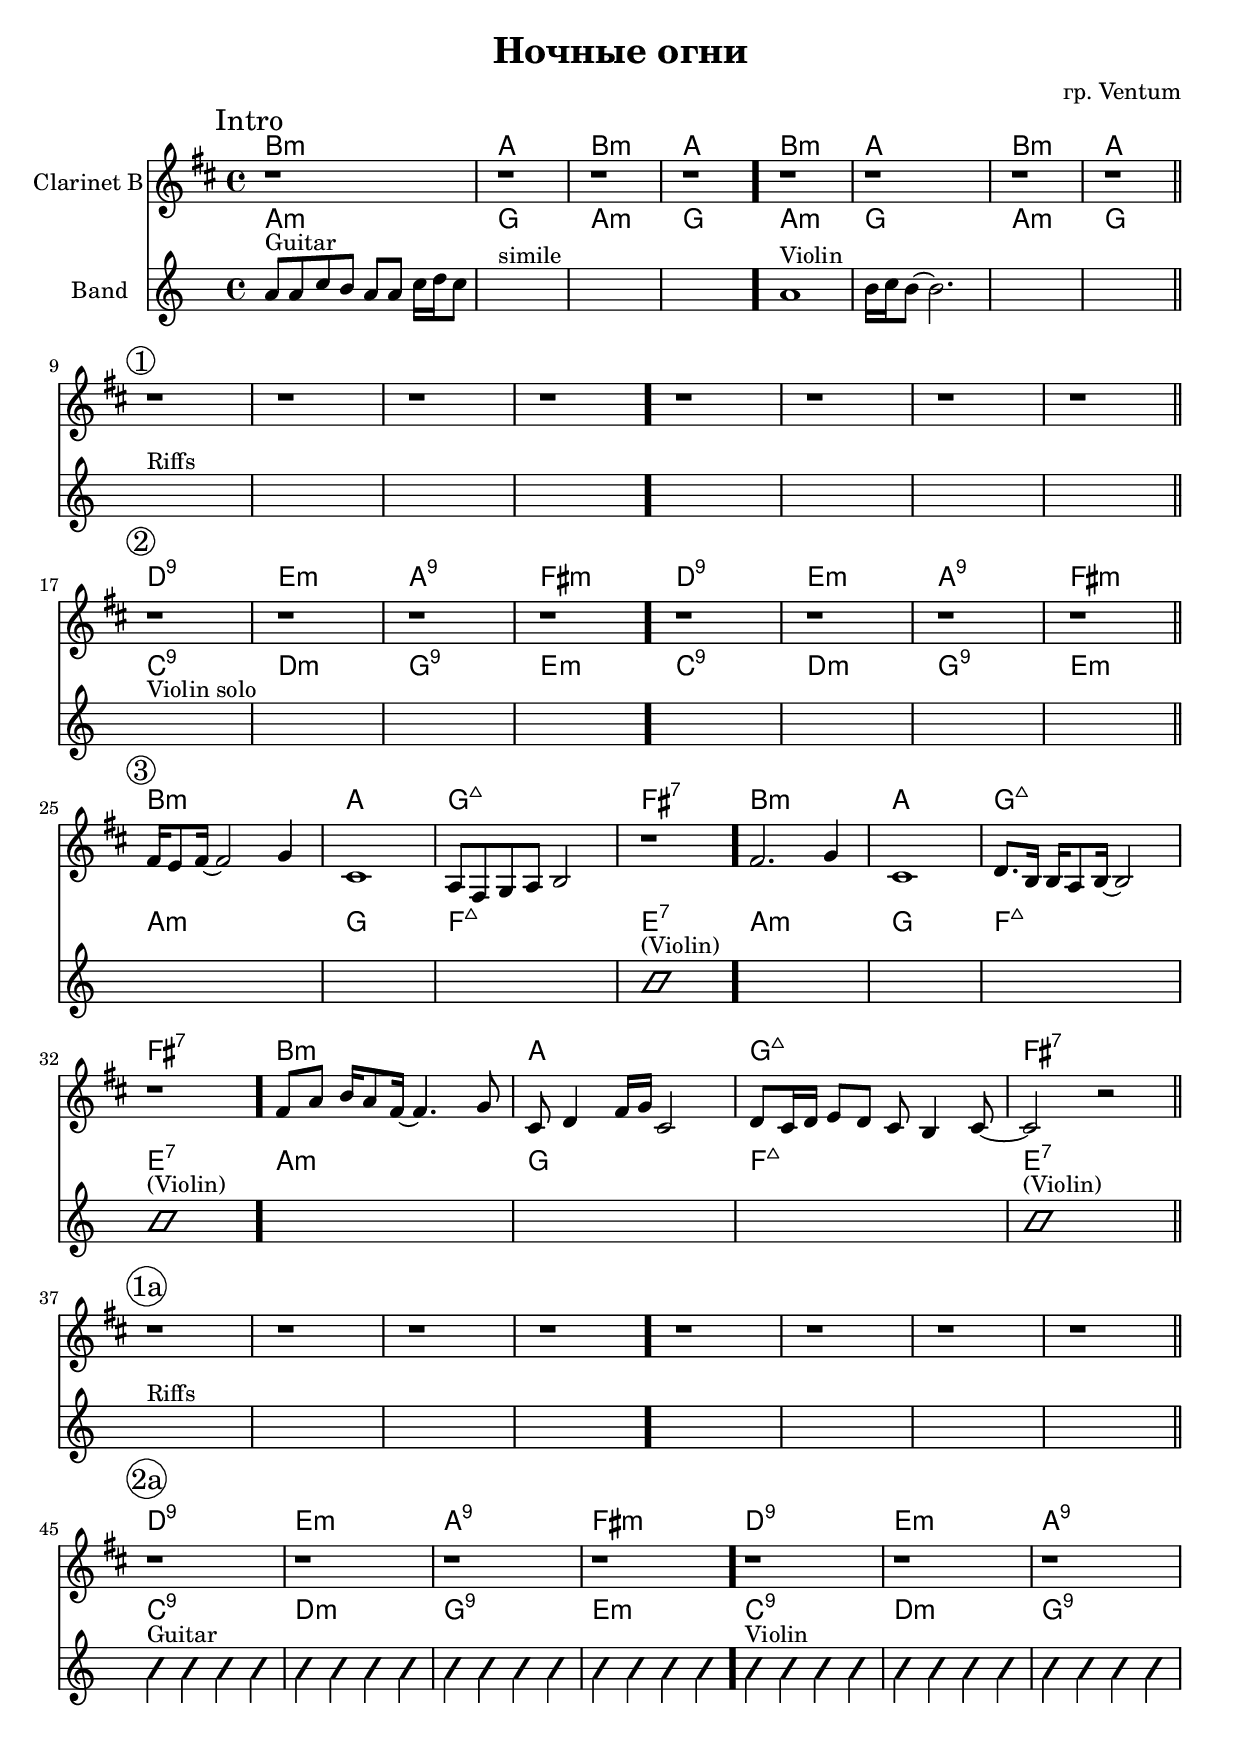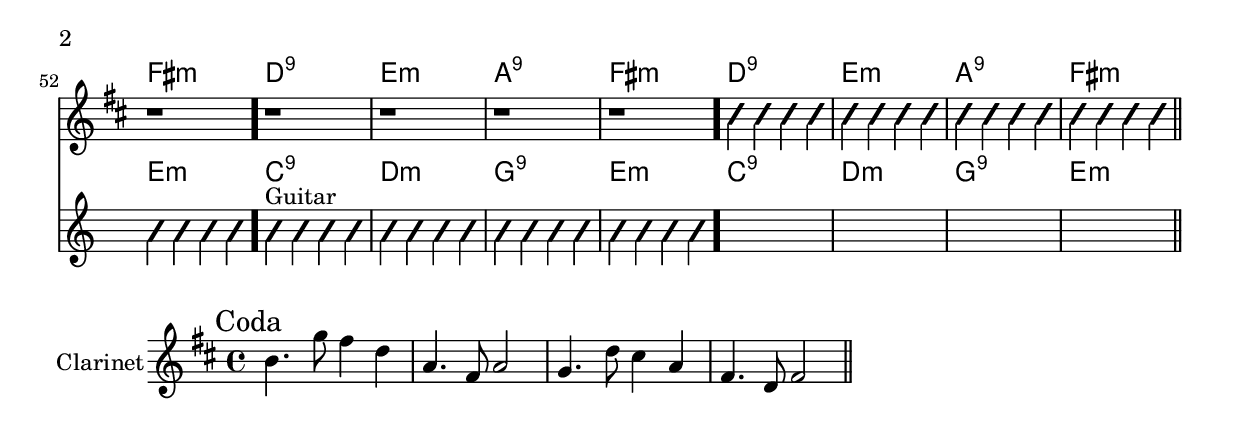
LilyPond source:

\version "2.18.2"

\header {
  title = "Ночные огни"
  composer = "гр. Ventum"
}

%{
  2017-10-11 ZOOM0006.MP3
00:08 Intro 4m
00:22      Violin Solo 4m
00:36 (1) Riffs 8m
00:58 (2) violin theme 8m
01:20 (3) Clarinet solo /Ride  3 раза - clarinet /концовка violin
02:08 (1a) Riffs 8m 
02:30 (2a) Clarinet  (Gtr/Vln/Gtr/Clr) -> Clarinet solo


.... (4) Clean Gtr
02:52 End	


  2017-10-18 25_full.MP3
00:02 Intro 4m , Vln 4M
00:29 (1) Riffs 8m
00:52 (2) Violin theme 8m
01:16 (3) Clarinet solo /Ride Violin replays x3
02:02 (1a) Riffs 8m
02:49 "Theme A": Clean gtr solo /hi-hat  
03:52 Drums break
04:07 trash riffs
05:01 "Theme A": Clean gtr solo /Coda


%}

He = \chordmode {s1 s1 s1 s1 }

Hi = \chordmode {a1:m | g }
Ha = \chordmode {
   c1:9 | d1:m | g:9 | e:m |
}

Hb = \chordmode {
  a1:m | g | f:maj | e:7 |
}

HIntro = \chordmode { 
  % R1*8 
  \Hi \Hi \Hi \Hi 
}
Intro = {
  \mark Intro
  % R1*8 
  r1 r1 r1 r1 
  r1 r1 r1 r1
  \bar "||"
}
IntroBand = {
  % R1*8
  \relative c''{a8^"Guitar" a c b a a c16 d c8 | }
  % s1 
  s1^simile s1 s1 \bar "."
  \relative c''{a1^Violin | b16 c b8~b2. |}
  % s1 s1 
  s1 s1 
}

HI = { % R1*8
  s1 s1 s1 s1
  s1 s1 s1 s1
}
PI = {
  \mark \markup{\circle {1}} 
  % R1*8
  r1 r1 r1 r1 \bar "."
  r1 r1 r1 r1
  \bar "||"
  
}
PIBand = {
  % R1*8^"Riffs"
  s1^"Riffs" s1 s1 s1
  s1 s1 s1 s1
  \bar "||"
  
}
PIa = {
  \mark \markup{\circle {"1a"}} 
  r1 r1 r1 r1 \bar "."
  r1 r1 r1 r1
  \bar "||"
  
}

HII = {\Ha \Ha }
PII = {
  \mark \markup{\circle {2}} 
  r1 r1 r1 r1 \bar "."
  r1 r1 r1 r1
  \bar "||"
  
}
PIIBand = {
  s1^"Violin solo" s1 s1 s1
  s1 s1 s1 s1
  \bar "||"
  
}
HIII = {\Hb \Hb \Hb }
PIII = {
  \mark \markup{\circle {3}} 
  \relative c'{
    % e2.^"Clarinet solo" f8. e16 | b1 | c1 | r1 \bar "."
    e16 d8 e16~e2 f4 | b,1 | g8 e f g a2 | r1 | \bar "."
    % e4 c a c | f8 d b gis  f gis b d | e4 c a c | r1 |
  }
  \relative c'{e2. f4 | b,1 | c8. a16 a g8 a16~a2 | r1 \bar "."}
  \relative c'{
    e8 g a16 g8 e16~e4. f8 | b,8 c4 e16 f b,2  | 
    % s4. f16 g a g f8 e f16 g | e2 r 
    c8 b16 c d8 c b a4 b8~ | b2 r
    \bar "||"
  }
}
PIIIBand = { 
  s1 | s1 | s1 | \improvisationOn  b'1^"(Violin)" \improvisationOff \bar "."
  s1 | s1 | s1 | \improvisationOn  b'1^"(Violin)" \improvisationOff \bar "."
  s1 | s1 | s1 | \improvisationOn  b'1^"(Violin)" \improvisationOff \bar "||"
}
HIIa = {\HII \HII}
PIIa = {
  \mark \markup{\circle{"2a"}}
   r1 r1 r1 r1 \bar "."
   r1 r1 r1 r1 \bar "."
   r1 r1 r1 r1 \bar "."
   \improvisationOn
   b'4 b'4 b'4 b'4 |
   b'4 b'4 b'4 b'4 |
   b'4 b'4 b'4 b'4 |
   b'4 b'4 b'4 b'4 |
   \improvisationOff
   \bar "||"
}
PIIaBand = {
  \mark \markup{\circle{"2a"}}
   \improvisationOn
   b'4^Guitar b'4 b'4 b'4 | 
   b'4 b'4 b'4 b'4 | 
   b'4 b'4 b'4 b'4 | 
   b'4 b'4 b'4 b'4 | 
   
   b'4^Violin b'4 b'4 b'4 | 
   b'4 b'4 b'4 b'4 | 
   b'4 b'4 b'4 b'4 | 
   b'4 b'4 b'4 b'4 | 
   
   b'4^Guitar b'4 b'4 b'4 | 
   b'4 b'4 b'4 b'4 | 
   b'4 b'4 b'4 b'4 | 
   b'4 b'4 b'4 b'4 | 
   
   \improvisationOff
   s1 s1 s1 s1 \bar "||"
}

HMain = {
    \HIntro
    \HI
    \HII
    \HIII
    \HI
    \HIIa
}

<<
  \compressFullBarRests
  \new ChordNames{\transpose bes c'{
    \HMain
  }}
  \new Staff{\transpose bes c'{
    \clef treble 
    \time 4/4
    \key a \minor
    \set Staff.instrumentName = "Clarinet B"
    \Intro \break
    \PI \break
    \PII \break
    \PIII \break
    \PIa
    \break
    \PIIa
  }}
  \new ChordNames{
    \HMain
  }
  \new Staff{
    \clef treble 
    \time 4/4
    \key a \minor
    \set Staff.instrumentName = "Band"
    \IntroBand
    \PIBand
    \PIIBand
    \PIIIBand
    \PIBand
    \break
    \PIIaBand
  }
>>

<<
	\new Staff{
		\clef treble
		\time 4/4
		\set Staff.instrumentName = "Clarinet"
		\key d \major
		\mark "Coda"
		\relative c''{
			b4. g'8 fis4 d | a4. fis8 a2 | g4. d'8 cis4 a | fis4. d8 fis2 \bar "||"
		}
	}
>>
